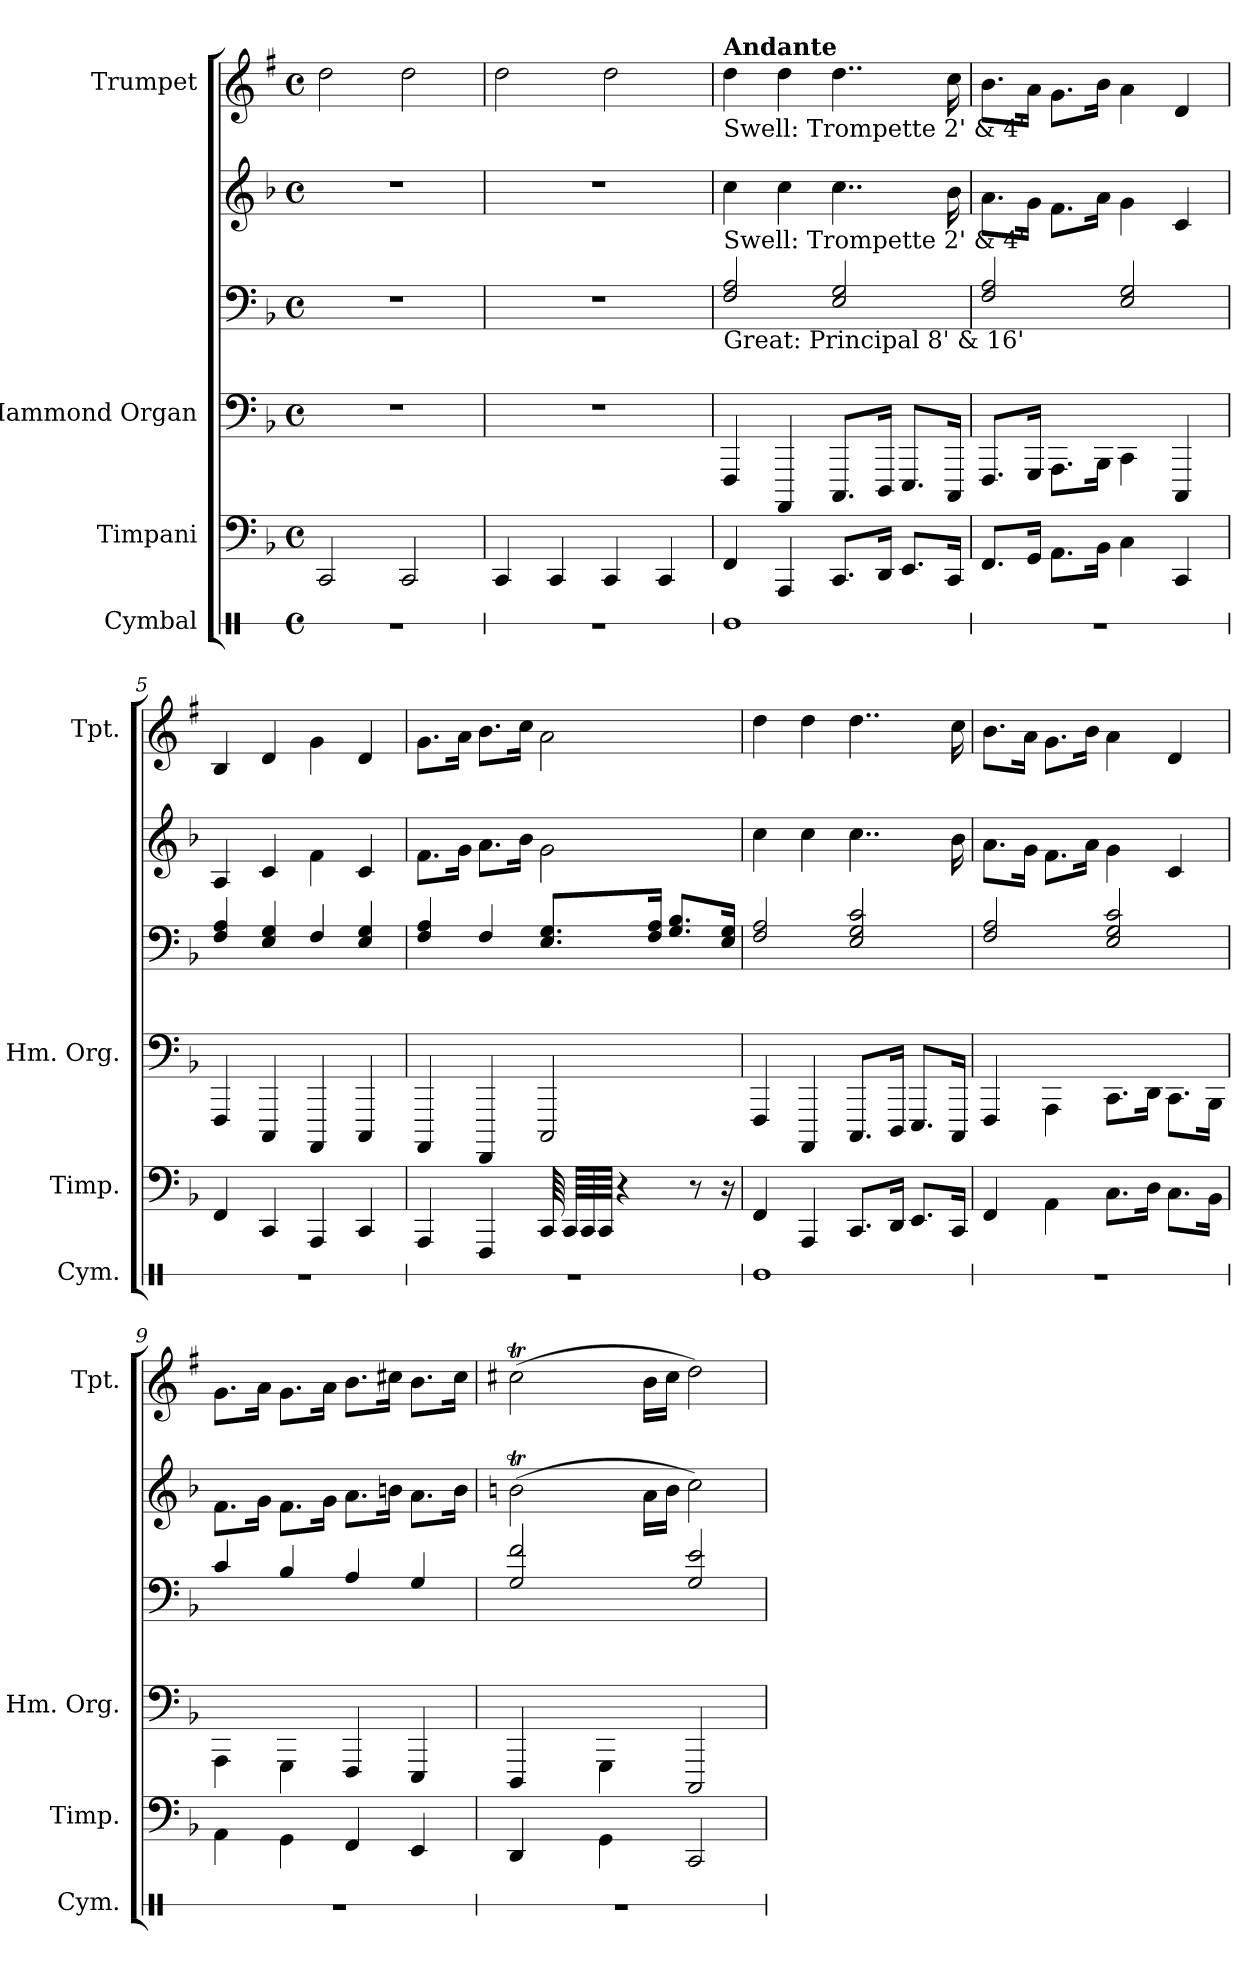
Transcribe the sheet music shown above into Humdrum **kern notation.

**kern	**kern	**kern	**kern	**kern	**kern
*part4	*part3	*part2	*part2	*part2	*part1
*staff6	*staff5	*staff4	*staff3	*staff2	*staff1
*I"Cymbal	*I"Timpani	*I"Hammond Organ	*	*	*I"Trumpet
*I'Cym.	*I'Timp.	*I'Hm. Org.	*	*	*I'Tpt.
*stria1	*	*	*	*	*
*clefX	*clefF4	*clefF4	*clefF4	*clefG2	*clefG2
*	*	*	*	*	*ITrd1c2
*k[]	*k[b-]	*k[b-]	*k[b-]	*k[b-]	*k[b-]
*M4/4	*M4/4	*M4/4	*M4/4	*M4/4	*M4/4
*met(c)	*met(c)	*met(c)	*met(c)	*met(c)	*met(c)
=1	=1	=1	=1	=1	=1
1r	2CC/	1r	1r	1r	2cc\
.	2CC/	.	.	.	2cc\
=2	=2	=2	=2	=2	=2
1r	4CC/	1r	1r	1r	2cc\
.	4CC/	.	.	.	.
.	4CC/	.	.	.	2cc\
.	4CC/	.	.	.	.
=3	=3	=3	=3	=3	=3
!	!	!	!	!	!LO:TX:a:B:t=Andante
!	!	!	!	!	!LO:TX:b:t=Swell&colon; Trompette 2' & 4'
!	!	!	!	!LO:TX:b:t=Swell&colon; Trompette 2' & 4'	!
!	!	!	!LO:TX:b:t=Great&colon; Principal 8' & 16'	!	!
1Re	4FF/	4FFF/	2F/ 2A/	4cc\	4cc\
.	4AAA/	4AAAA/	.	4cc\	4cc\
.	8.CC/L	8.CCC/L	2E/ 2G/	4..cc\	4..cc\
.	16DD/Jk	16DDD/Jk	.	.	.
.	8.EE/L	8.EEE/L	.	.	.
.	16CC/Jk	16CCC/Jk	.	16b-\	16b-\
=4	=4	=4	=4	=4	=4
1r	8.FF/L	8.FFF/L	2F/ 2A/	8.a\L	8.a\L
.	16GG/Jk	16GGG/Jk	.	16g\Jk	16g\Jk
.	8.AA\L	8.AAA\L	.	8.f\L	8.f\L
.	16BB-\Jk	16BBB-\Jk	.	16a\Jk	16a\Jk
.	4C\	4CC\	2E/ 2G/	4g\	4g\
.	4CC/	4CCC/	.	4c/	4c/
=5	=5	=5	=5	=5	=5
1r	4FF/	4FFF/	4F/ 4A/	4A/	4A/
.	4CC/	4CCC/	4E/ 4G/	4c/	4c/
.	4AAA/	4AAAA/	4F/	4f\	4f\
.	4CC/	4CCC/	4E/ 4G/	4c/	4c/
=6	=6	=6	=6	=6	=6
1r	4AAA/	4AAAA/	4F/ 4A/	8.f\L	8.f\L
.	.	.	.	16g\Jk	16g\Jk
.	4FFF/	4FFFF/	4F/	8.a\L	8.a\L
.	.	.	.	16b-\Jk	16b-\Jk
.	64CC/	2CCC/	8.E/ 8.G/L	2g\	2g\
.	64CC/LLLL	.	.	.	.
.	64CC/	.	.	.	.
.	64CC/JJJJ	.	.	.	.
.	4r	.	.	.	.
.	.	.	16F/ 16A/Jk	.	.
.	.	.	8.G/ 8.B-/L	.	.
.	8r	.	.	.	.
.	16r	.	16E/ 16G/Jk	.	.
=7	=7	=7	=7	=7	=7
1Re	4FF/	4FFF/	2F/ 2A/	4cc\	4cc\
.	4AAA/	4AAAA/	.	4cc\	4cc\
.	8.CC/L	8.CCC/L	2E/ 2G/ 2c/	4..cc\	4..cc\
.	16DD/Jk	16DDD/Jk	.	.	.
.	8.EE/L	8.EEE/L	.	.	.
.	16CC/Jk	16CCC/Jk	.	16b-\	16b-\
!!LO:LB:g=z
=8	=8	=8	=8	=8	=8
1r	4FF/	4FFF/	2F/ 2A/	8.a\L	8.a\L
.	.	.	.	16g\Jk	16g\Jk
.	4AA\	4AAA\	.	8.f\L	8.f\L
.	.	.	.	16a\Jk	16a\Jk
.	8.C\L	8.CC\L	2E/ 2G/ 2c/	4g\	4g\
.	16D\Jk	16DD\Jk	.	.	.
.	8.C\L	8.CC\L	.	4c/	4c/
.	16BB-\Jk	16BBB-\Jk	.	.	.
!!LO:PB:g=z
=9	=9	=9	=9	=9	=9
1r	4AA\	4AAA\	4c/	8.f\L	8.f\L
.	.	.	.	16g\Jk	16g\Jk
.	4GG\	4GGG\	4B-/	8.f\L	8.f\L
.	.	.	.	16g\Jk	16g\Jk
.	4FF/	4FFF/	4A/	8.a\L	8.a\L
.	.	.	.	16bn\Jk	16bn\Jk
.	4EE/	4EEE/	4G/	8.a\L	8.a\L
.	.	.	.	16b\Jk	16b\Jk
=10	=10	=10	=10	=10	=10
*	*	*	*	*^	*^
1r	4DD/	4DDD/	2G/ 2f/	(>2bnt\	16ccyy	(>2bnt\	16ccyy
.	.	.	.	.	16byy	.	16byy
.	.	.	.	.	16ccyy	.	16ccyy
.	.	.	.	.	16byy	.	16byy
.	4GG\	4GGG\	.	.	16ccyy	.	16ccyy
.	.	.	.	.	16byy	.	16byy
.	.	.	.	.	16a\LL	.	16a\LL
.	.	.	.	.	16b\JJ	.	16b\JJ
.	2CC/	2CCC/	2G/ 2e/	2cc\)	2ryy	2cc\)	2ryy
*	*	*	*	*v	*v	*	*
*	*	*	*	*	*v	*v
=	=	=	=	=	=
*-	*-	*-	*-	*-	*-
